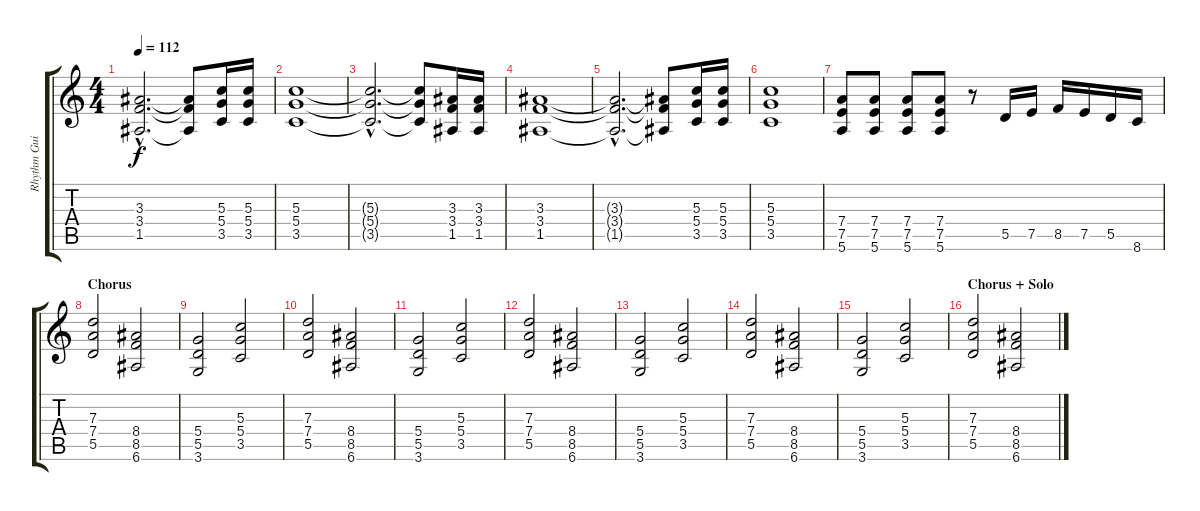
\track ("Rhythm Guitar" "Rhythm Gui") {instrument overdrivenguitar}
\staff {score tabs}
\tuning (E4 B3 G3 D3 A2 E2) {hide}
\ts (4 4)
\tempo 112
\clef g2
\ks c
(3.3{hac t} 3.4{hac t} 1.5{hac t}).2{d dy f} (3.3{t} 3.4{t} 1.5{t}).8 (5.3 5.4 3.5).16 (5.3 5.4 3.5).16 |
(5.3 5.4 3.5).1 |
(5.3{hac t} 5.4{hac t} 3.5{hac t}).2{d} (5.3{t} 5.4{t} 3.5{t}).8 (3.3 3.4 1.5).16 (3.3 3.4 1.5).16 |
(3.3 3.4 1.5).1 |
(3.3{hac t} 3.4{hac t} 1.5{hac t}).2{d} (3.3{t} 3.4{t} 1.5{t}).8 (5.3 5.4 3.5).16 (5.3 5.4 3.5).16 |
(5.3 5.4 3.5).1 |
(7.4 7.5 5.6).8 (7.4 7.5 5.6).8 (7.4 7.5 5.6).8 (7.4 7.5 5.6).8 r.8 5.5.16 7.5.16 8.5.16 7.5.16 5.5.16 8.6.16 |
\section ("" "Chorus")
(7.3 7.4 5.5).2 (8.4 8.5 6.6).2 |
(5.4 5.5 3.6).2 (5.3 5.4 3.5).2 |
(7.3 7.4 5.5).2 (8.4 8.5 6.6).2 |
(5.4 5.5 3.6).2 (5.3 5.4 3.5).2 |
(7.3 7.4 5.5).2 (8.4 8.5 6.6).2 |
(5.4 5.5 3.6).2 (5.3 5.4 3.5).2 |
(7.3 7.4 5.5).2 (8.4 8.5 6.6).2 |
(5.4 5.5 3.6).2 (5.3 5.4 3.5).2 |
\section ("" "Chorus + Solo")
(7.3 7.4 5.5).2 (8.4 8.5 6.6).2
